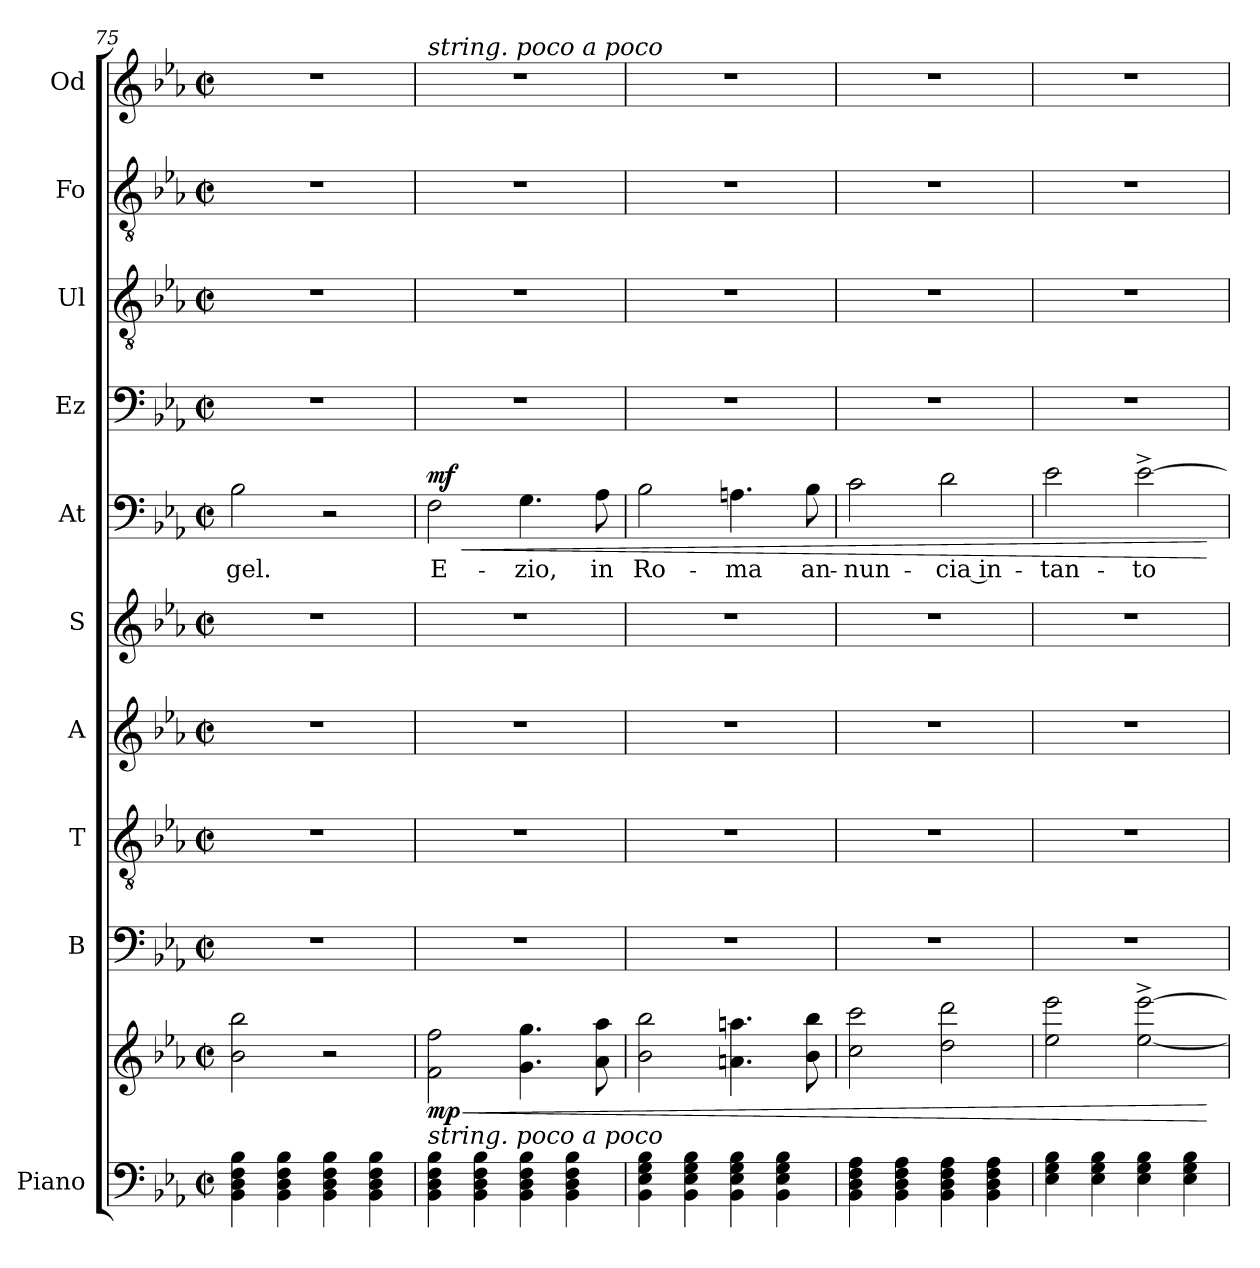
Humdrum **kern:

**kern	**kern	**dynam	**kern	**kern	**kern	**kern	**kern	**text	**dynam	**kern	**kern	**kern	**kern
*part10	*part10	*part10	*part9	*part8	*part7	*part6	*part5	*part5	*part5	*part4	*part3	*part2	*part1
*staff11	*staff10	*staff10/11	*staff9	*staff8	*staff7	*staff6	*staff5	*staff5	*staff5	*staff4	*staff3	*staff2	*staff1
*I"Piano	*	*	*I"B	*I"T	*I"A	*I"S	*I"At	*	*	*I"Ez	*I"Ul	*I"Fo	*I"Od
*I'Pno	*	*	*I'B	*I'T	*I'A	*I'S	*I'At	*	*	*I'Ez	*I'Ul	*I'Fo	*I'Od
*clefF4	*clefG2	*	*clefF4	*clefGv2	*clefG2	*clefG2	*clefF4	*	*	*clefF4	*clefGv2	*clefGv2	*clefG2
*k[b-e-a-]	*k[b-e-a-]	*	*k[b-e-a-]	*k[b-e-a-]	*k[b-e-a-]	*k[b-e-a-]	*k[b-e-a-]	*	*	*k[b-e-a-]	*k[b-e-a-]	*k[b-e-a-]	*k[b-e-a-]
*M2/2	*M2/2	*	*M2/2	*M2/2	*M2/2	*M2/2	*M2/2	*	*	*M2/2	*M2/2	*M2/2	*M2/2
*met(c|)	*met(c|)	*	*met(c|)	*met(c|)	*met(c|)	*met(c|)	*met(c|)	*	*	*met(c|)	*met(c|)	*met(c|)	*met(c|)
=75	=75	=75	=75	=75	=75	=75	=75	=75	=75	=75	=75	=75	=75
!	!	!	!	!	!	!	!	!LO:LY:b	!	!	!	!	!
4BB-\ 4D\ 4F\ 4B-\	2b-\ 2bb-\	.	1r	1r	1r	1r	2B-\	-gel.	.	1r	1r	1r	1r
4BB-\ 4D\ 4F\ 4B-\	.	.	.	.	.	.	.	.	.	.	.	.	.
4BB-\ 4D\ 4F\ 4B-\	2r	.	.	.	.	.	2r	.	.	.	.	.	.
4BB-\ 4D\ 4F\ 4B-\	.	.	.	.	.	.	.	.	.	.	.	.	.
=76	=76	=76	=76	=76	=76	=76	=76	=76	=76	=76	=76	=76	=76
!	!	!	!	!	!	!	!	!	!	!	!	!	!LO:TX:a:i:t=string. poco a poco
!LO:TX:a:i:t=string. poco a poco	!	!	!	!	!	!	!	!	!	!	!	!	!
!	!	!LO:HP:b	!	!	!	!	!	!LO:LY:b	!LO:HP:b	!	!	!	!
!	!	!LO:DY:n=1:b	!	!	!	!	!	!	!LO:DY:n=1:a	!	!	!	!
4BB-\ 4D\ 4F\ 4B-\	2f\ 2ff\	< mp	1r	1r	1r	1r	2F\	E-	< mf	1r	1r	1r	1r
4BB-\ 4D\ 4F\ 4B-\	.	.	.	.	.	.	.	.	.	.	.	.	.
!	!	!	!	!	!	!	!	!LO:LY:b	!	!	!	!	!
4BB-\ 4D\ 4F\ 4B-\	4.g\ 4.gg\	.	.	.	.	.	4.G\	-zio,	.	.	.	.	.
4BB-\ 4D\ 4F\ 4B-\	.	.	.	.	.	.	.	.	.	.	.	.	.
!	!	!	!	!	!	!	!	!LO:LY:b	!	!	!	!	!
.	8a-\ 8aa-\	.	.	.	.	.	8A-\	in	.	.	.	.	.
=77	=77	=77	=77	=77	=77	=77	=77	=77	=77	=77	=77	=77	=77
*	*	*	*	*	*	*	*	*	*	*	*	*	*MM310
!	!	!	!	!	!	!	!	!LO:LY:b	!	!	!	!	!
4BB-\ 4E-\ 4G\ 4B-\	2b-\ 2bb-\	.	1r	1r	1r	1r	2B-\	Ro-	.	1r	1r	1r	1r
4BB-\ 4E-\ 4G\ 4B-\	.	.	.	.	.	.	.	.	.	.	.	.	.
!	!	!	!	!	!	!	!	!LO:LY:b	!	!	!	!	!
4BB-\ 4E-\ 4G\ 4B-\	4.an\ 4.aan\	.	.	.	.	.	4.An\	-ma	.	.	.	.	.
4BB-\ 4E-\ 4G\ 4B-\	.	.	.	.	.	.	.	.	.	.	.	.	.
!	!	!	!	!	!	!	!	!LO:LY:b	!	!	!	!	!
.	8b-\ 8bb-\	.	.	.	.	.	8B-\	an-	.	.	.	.	.
=78	=78	=78	=78	=78	=78	=78	=78	=78	=78	=78	=78	=78	=78
*	*	*	*	*	*	*	*	*	*	*	*	*	*MM312
!	!	!	!	!	!	!	!	!LO:LY:b	!	!	!	!	!
4BB-\ 4D\ 4F\ 4A-\	2cc\ 2ccc\	.	1r	1r	1r	1r	2c\	-nun-	.	1r	1r	1r	1r
4BB-\ 4D\ 4F\ 4A-\	.	.	.	.	.	.	.	.	.	.	.	.	.
!	!	!	!	!	!	!	!	!LO:LY:b	!	!	!	!	!
4BB-\ 4D\ 4F\ 4A-\	2dd\ 2ddd\	.	.	.	.	.	2d\	-cia in-	.	.	.	.	.
4BB-\ 4D\ 4F\ 4A-\	.	.	.	.	.	.	.	.	.	.	.	.	.
=79	=79	=79	=79	=79	=79	=79	=79	=79	=79	=79	=79	=79	=79
*	*	*	*	*	*	*	*	*	*	*	*	*	*MM314
!	!	!	!	!	!	!	!	!LO:LY:b	!	!	!	!	!
4E-\ 4G\ 4B-\	2ee-\ 2eee-\	.	1r	1r	1r	1r	2e-\	-tan-	.	1r	1r	1r	1r
4E-\ 4G\ 4B-\	.	.	.	.	.	.	.	.	.	.	.	.	.
!	!	!	!	!	!	!	!	!LO:LY:b	!	!	!	!	!
4E-\ 4G\ 4B-\	[2ee-\^ [2eee-\^	.	.	.	.	.	[2e-^\	-to	.	.	.	.	.
4E-\ 4G\ 4B-\	.	.	.	.	.	.	.	.	.	.	.	.	.
.	.	[	.	.	.	.	.	.	[	.	.	.	.
=	=	=	=	=	=	=	=	=	=	=	=	=	=
*-	*-	*-	*-	*-	*-	*-	*-	*-	*-	*-	*-	*-	*-
